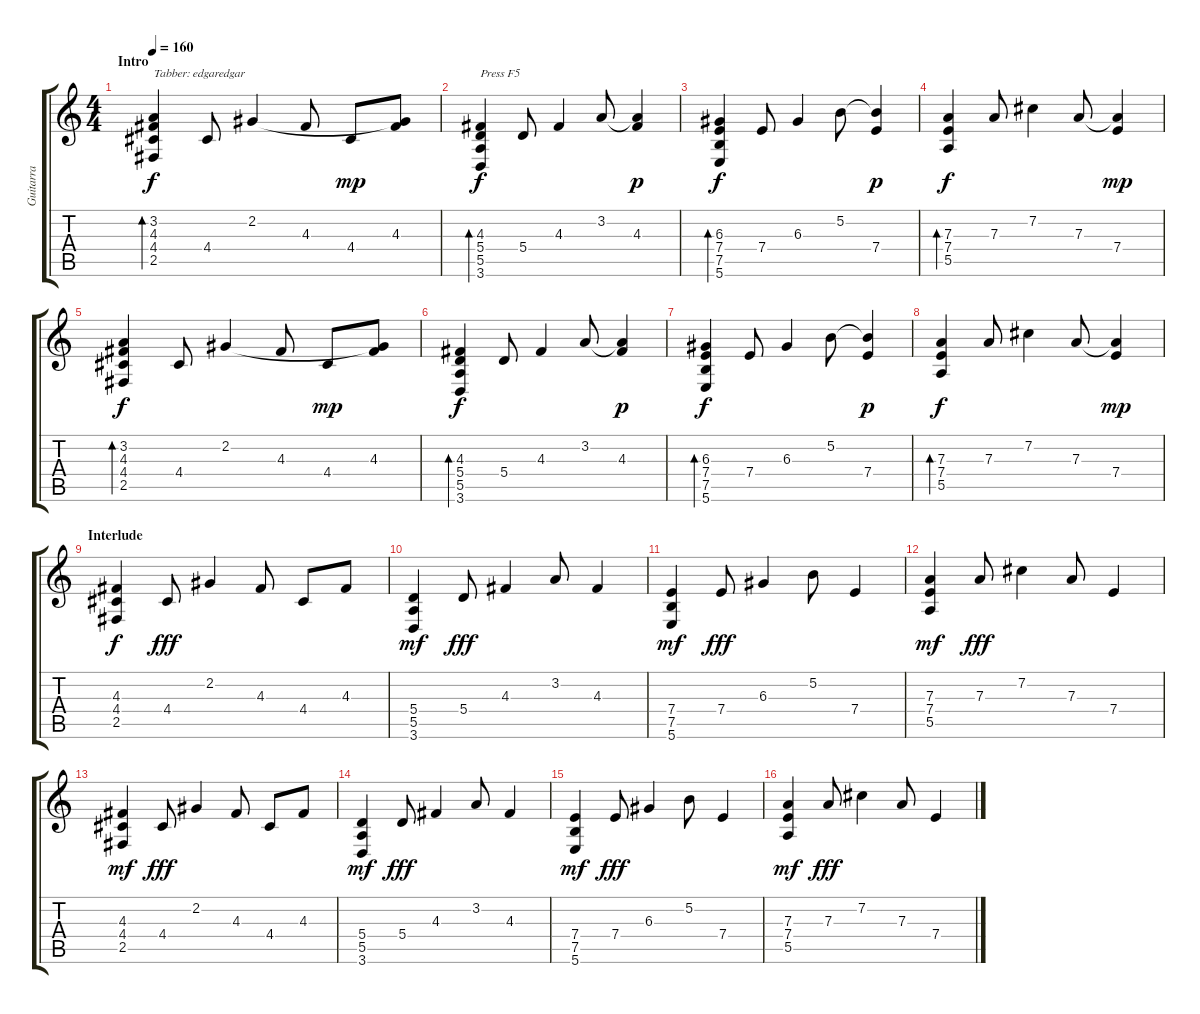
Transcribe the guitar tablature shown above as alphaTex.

\track ("Guitarra" "Guitarra") {instrument overdrivenguitar}
\staff {score tabs}
\tuning (B3 Gb3 D3 A2 E2 B1) {hide}
\ts (4 4)
\section ("" "Intro")
\tempo 160
\clef g2
\ks c
(3.2 4.3 4.4 2.5).4{bd 120 txt "Tabber: edgaredgar" dy f instrument electricguitarclean} 4.4.8 2.2.4 4.3.8 4.4.8{dy mp} (2.2{t} 4.3).8 |
(4.3 5.4 5.5 3.6).4{bd 120 txt "Press F5" dy f} 5.4.8 4.3.4 3.2.8 (3.2{t} 4.3).4{dy p} |
(6.3 7.4 7.5 5.6).4{bd 120 dy f} 7.4.8 6.3.4 5.2.8 (5.2{t} 7.4).4{dy p} |
(7.3 7.4 5.5).4{bd 120 dy f} 7.3.8 7.2.4 7.3.8 (7.3{t} 7.4).4{dy mp} |
(3.2 4.3 4.4 2.5).4{bd 120 dy f} 4.4.8 2.2.4 4.3.8 4.4.8{dy mp} (2.2{t} 4.3).8 |
(4.3 5.4 5.5 3.6).4{bd 120 dy f} 5.4.8 4.3.4 3.2.8 (3.2{t} 4.3).4{dy p} |
(6.3 7.4 7.5 5.6).4{bd 120 dy f} 7.4.8 6.3.4 5.2.8 (5.2{t} 7.4).4{dy p} |
(7.3 7.4 5.5).4{bd 120 dy f} 7.3.8 7.2.4 7.3.8 (7.3{t} 7.4).4{dy mp} |
\section ("" "Interlude")
(4.3 4.4 2.5).4{dy f instrument overdrivenguitar} 4.4.8{dy fff} 2.2.4 4.3.8 4.4.8 4.3.8 |
(5.4 5.5 3.6).4{dy mf} 5.4.8{dy fff} 4.3.4 3.2.8 4.3.4 |
(7.4 7.5 5.6).4{dy mf} 7.4.8{dy fff} 6.3.4 5.2.8 7.4.4 |
(7.3 7.4 5.5).4{dy mf} 7.3.8{dy fff} 7.2.4 7.3.8 7.4.4 |
(4.3 4.4 2.5).4{dy mf} 4.4.8{dy fff} 2.2.4 4.3.8 4.4.8 4.3.8 |
(5.4 5.5 3.6).4{dy mf} 5.4.8{dy fff} 4.3.4 3.2.8 4.3.4 |
(7.4 7.5 5.6).4{dy mf} 7.4.8{dy fff} 6.3.4 5.2.8 7.4.4 |
(7.3 7.4 5.5).4{dy mf} 7.3.8{dy fff} 7.2.4 7.3.8 7.4.4
